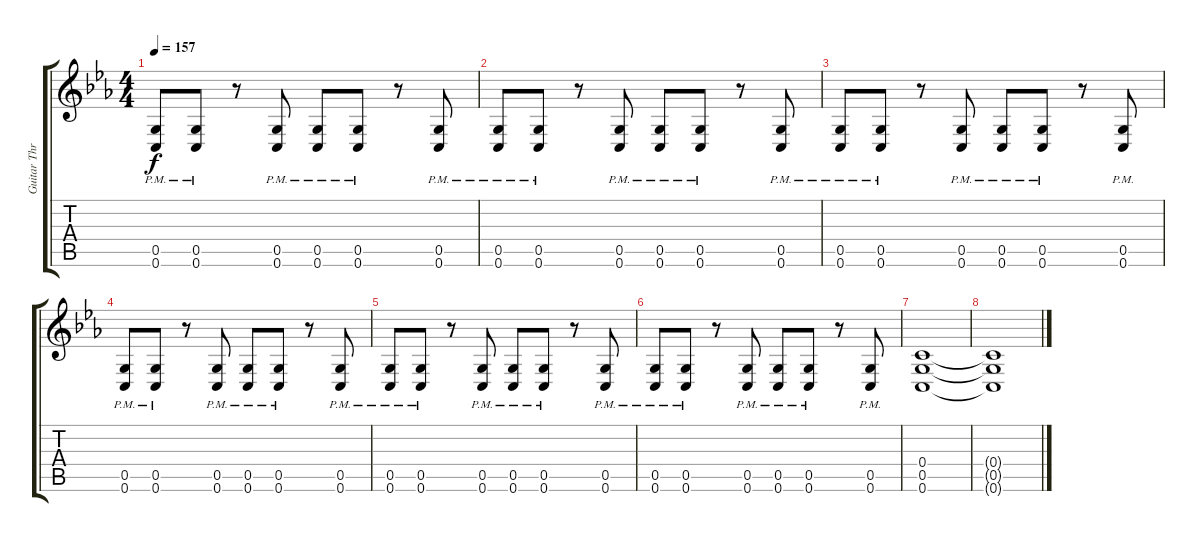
\track ("Guitar Three" "Guitar Thr") {instrument overdrivenguitar}
\staff {score tabs}
\tuning (E4 C4 G3 C3 G2 C2) {hide}
\ts (4 4)
\tempo 157
\clef g2
\ks cminor
(0.5{pm} 0.6{pm}).8{dy f} (0.5{pm} 0.6{pm}).8 r.8 (0.5{pm} 0.6{pm}).8 (0.5{pm} 0.6{pm}).8 (0.5{pm} 0.6{pm}).8 r.8 (0.5{pm} 0.6{pm}).8 |
(0.5{pm} 0.6{pm}).8 (0.5{pm} 0.6{pm}).8 r.8 (0.5{pm} 0.6{pm}).8 (0.5{pm} 0.6{pm}).8 (0.5{pm} 0.6{pm}).8 r.8 (0.5{pm} 0.6{pm}).8 |
(0.5{pm} 0.6{pm}).8 (0.5{pm} 0.6{pm}).8 r.8 (0.5{pm} 0.6{pm}).8 (0.5{pm} 0.6{pm}).8 (0.5{pm} 0.6{pm}).8 r.8 (0.5{pm} 0.6{pm}).8 |
(0.5{pm} 0.6{pm}).8 (0.5{pm} 0.6{pm}).8 r.8 (0.5{pm} 0.6{pm}).8 (0.5{pm} 0.6{pm}).8 (0.5{pm} 0.6{pm}).8 r.8 (0.5{pm} 0.6{pm}).8 |
(0.5{pm} 0.6{pm}).8 (0.5{pm} 0.6{pm}).8 r.8 (0.5{pm} 0.6{pm}).8 (0.5{pm} 0.6{pm}).8 (0.5{pm} 0.6{pm}).8 r.8 (0.5{pm} 0.6{pm}).8 |
(0.5{pm} 0.6{pm}).8 (0.5{pm} 0.6{pm}).8 r.8 (0.5{pm} 0.6{pm}).8 (0.5{pm} 0.6{pm}).8 (0.5{pm} 0.6{pm}).8 r.8 (0.5{pm} 0.6{pm}).8 |
(0.4 0.5 0.6).1 |
(0.4{t} 0.5{t} 0.6{t}).1
